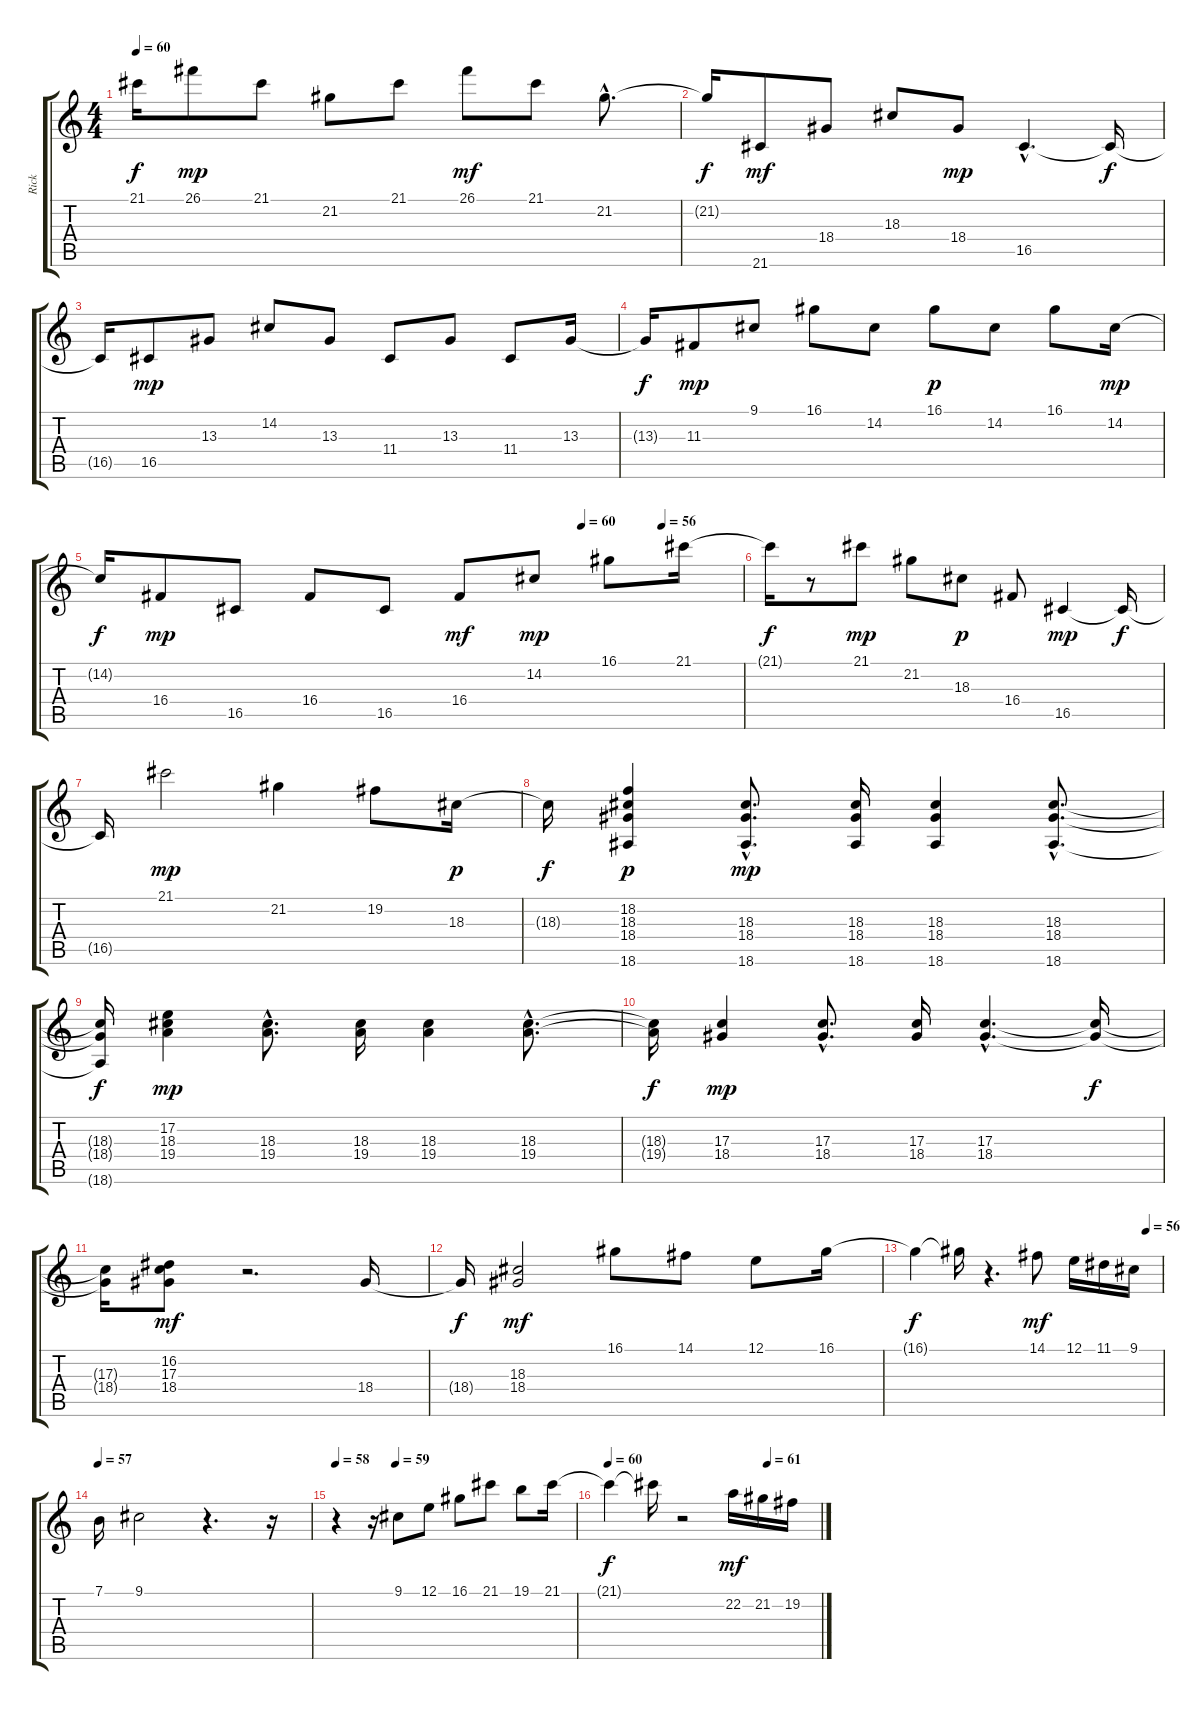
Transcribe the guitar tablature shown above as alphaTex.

\track ("Rick" "Rick") {instrument acousticgrandpiano}
\staff {score tabs}
\tuning (E4 B3 G3 D3 A2 E2) {hide}
\ts (4 4)
\tempo 60
\clef g2
\ks c
21.1{t}.16{dy f} 26.1.8{dy mp} 21.1.8 21.2.8 21.1.8 26.1.8{dy mf} 21.1.8 21.2{hac}.8{d} |
21.2{t}.16{dy f} 21.6.8{dy mf} 18.4.8 18.3.8 18.4.8{dy mp} 16.5{hac}.4{d} 16.5{t}.16{dy f} |
16.5{t}.16 16.5.8{dy mp} 13.3.8 14.2.8 13.3.8 11.4.8 13.3.8 11.4.8 13.3.16 |
13.3{t}.16{dy f} 11.3.8{dy mp} 9.1.8 16.1.8 14.2.8 16.1.8{dy p} 14.2.8 16.1.8 14.2.16{dy mp} |
\tempo (60 0.75)
\tempo (56 0.875)
14.2{t}.16{dy f} 16.4.8{dy mp} 16.5.8 16.4.8 16.5.8 16.4.8{dy mf} 14.2.8{dy mp} 16.1.8 21.1.16 |
21.1{t}.16{dy f} r.8 21.1.8{dy mp} 21.2.8 18.3.8{dy p} 16.4.8 16.5.4{dy mp} 16.5{t}.16{dy f} |
16.5{t}.16 21.1.2{dy mp} 21.2.4 19.2.8 18.3.16{dy p} |
18.3{t}.16{dy f} (18.2 18.3 18.4 18.6).4{dy p} (18.3{hac} 18.4{hac} 18.6{hac}).8{d dy mp} (18.3 18.4 18.6).16 (18.3 18.4 18.6).4 (18.3{hac} 18.4{hac} 18.6{hac}).8{d} |
(18.3{t} 18.4{t} 18.6{t}).16{dy f} (17.2 18.3 19.4).4{dy mp} (18.3{hac} 19.4{hac}).8{d} (18.3 19.4).16 (18.3 19.4).4 (18.3{hac} 19.4{hac}).8{d} |
(18.3{t} 19.4{t}).16{dy f} (17.3 18.4).4{dy mp} (17.3{hac} 18.4{hac}).8{d} (17.3 18.4).16 (17.3{hac} 18.4{hac}).4{d} (17.3{t} 18.4{t}).16{dy f} |
(17.3{t} 18.4{t}).16 (16.2 17.3 18.4).8{dy mf} r.2{d} 18.4.16 |
18.4{t}.16{dy f} (18.3 18.4).2{dy mf} 16.1.8 14.1.8 12.1.8 16.1.16 |
\tempo (56 0.9375)
16.1{t}.4{dy f} 16.1{t}.16 r.4{d} 14.1.8{dy mf} 12.1.16 11.1.16 9.1.16 |
\tempo 57
7.1.16 9.1.2 r.4{d} r.16 |
\tempo 58
\tempo (59 0.25)
r.4 r.16 9.1.8 12.1.8 16.1.8 21.1.8 19.1.8 21.1.16 |
\tempo 60
\tempo (61 0.75)
21.1{t}.4{dy f} 21.1{t}.16 r.2 22.2.16{dy mf} 21.2.16 19.2.16
